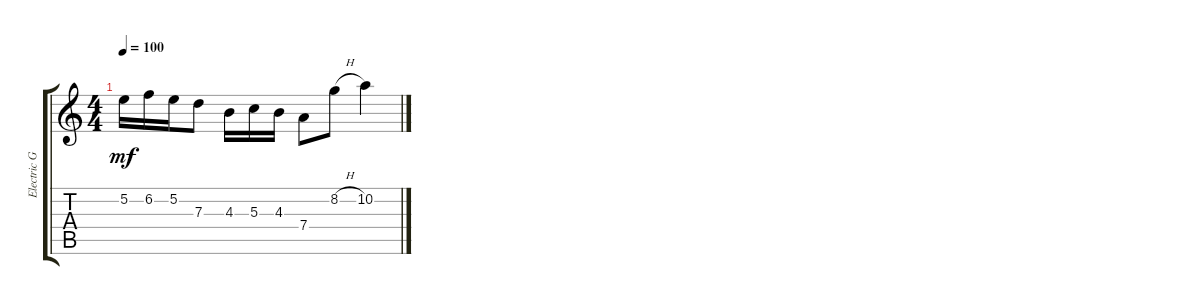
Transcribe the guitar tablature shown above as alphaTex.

\track ("Electric Guitar" "Electric G") {instrument distortionguitar}
\staff {score tabs}
\tuning (E4 B3 G3 D3 A2 E2) {hide}
\ts (4 4)
\tempo 100
\clef g2
\ks c
5.2.16{dy mf instrument distortionguitar} 6.2.16 5.2.16 7.3.8 4.3.16 5.3.16 4.3.16 7.4.8 8.2{h}.8 10.2.4
